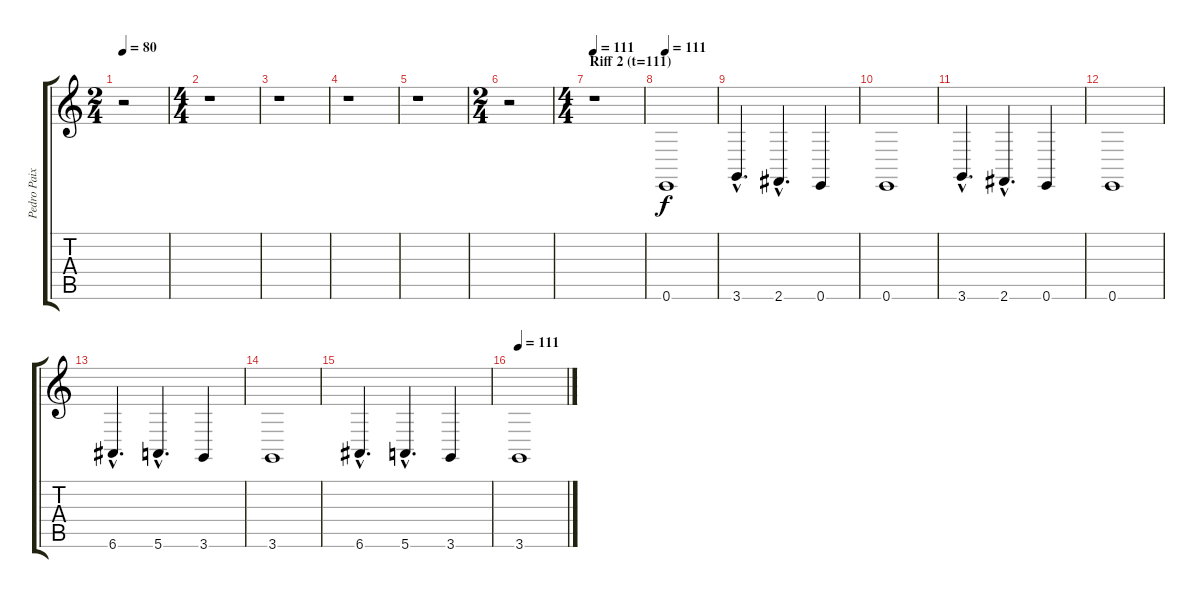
\track ("Pedro Paixao - Keyboard (Cello)" "Pedro Paix") {instrument cello}
\staff {score tabs}
\tuning (E4 B3 G3 D3 A2 E2) {hide}
\ts (2 4)
\tempo 80
\clef g2
\ks c
r.2{dy f} |
\ts (4 4)
\section ("" "")
r.1 |
r.1 |
r.1 |
r.1 |
\ts (2 4)
r.2 |
\ts (4 4)
\section ("" "Riff 2 (t=111)")
\tempo 111
r.1 |
\tempo 111
0.6.1{volume 12 balance 8 instrument cello} |
3.6{hac}.4{d} 2.6{hac}.4{d} 0.6.4 |
0.6.1 |
3.6{hac}.4{d} 2.6{hac}.4{d} 0.6.4 |
0.6.1 |
6.6{hac}.4{d} 5.6{hac}.4{d} 3.6.4 |
3.6.1 |
6.6{hac}.4{d} 5.6{hac}.4{d} 3.6.4 |
\section ("" "")
\tempo 111
3.6.1{volume 12 balance 8 instrument cello}
